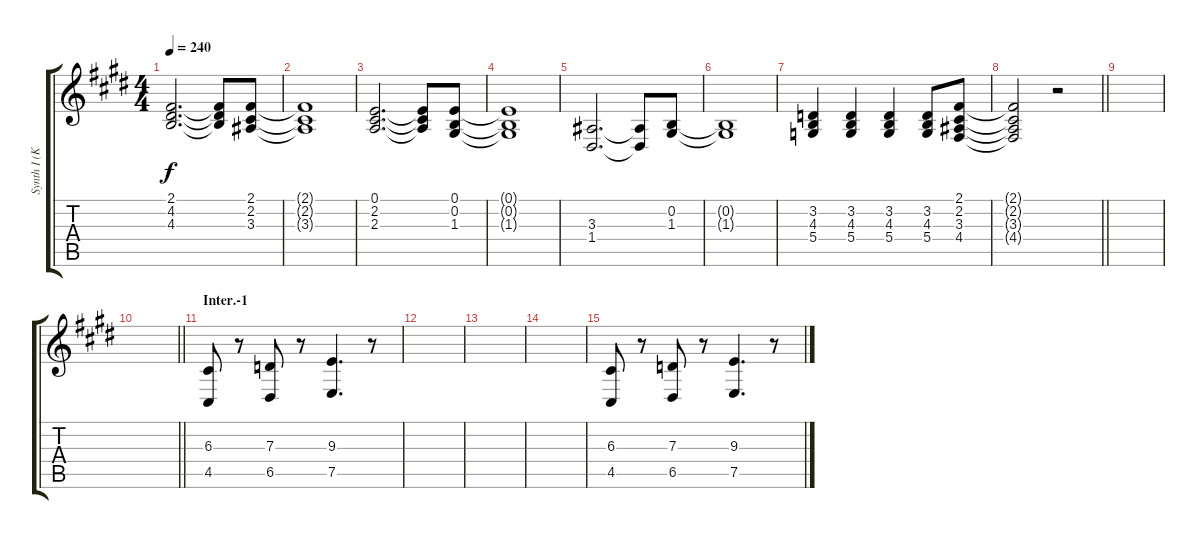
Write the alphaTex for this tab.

\track ("Synth I (Kotobuki Tsumugi)" "Synth I (K") {instrument drawbarorgan}
\staff {score tabs}
\tuning (E4 B3 G3 D3 A2 E2) {hide}
\ts (4 4)
\tempo 240
\clef g2
\ks e
(2.1 4.2 4.3).2{d dy f} (2.1{t} 4.2{t} 4.3{t}).8 (2.1 2.2 3.3).8 |
(2.1{t} 2.2{t} 3.3{t}).1 |
(0.1 2.2 2.3).2{d} (0.1{t} 2.2{t} 2.3{t}).8 (0.1 0.2 1.3).8 |
(0.1{t} 0.2{t} 1.3{t}).1 |
(3.3 1.4).2{d} (3.3{t} 1.4{t}).8 (0.2 1.3).8 |
(0.2{t} 1.3{t}).1 |
(3.2 4.3 5.4).4 (3.2 4.3 5.4).4 (3.2 4.3 5.4).4 (3.2 4.3 5.4).8 (2.1 2.2 3.3 4.4).8 |
\barLineRight lightlight
(2.1{t} 2.2{t} 3.3{t} 4.4{t}).2 r.2 |
|
\barLineRight lightlight
|
\section ("" "Inter.-1")
(6.3 4.5).8 r.8 (7.3 6.5).8 r.8 (9.3 7.5).4{d} r.8 |
|
|
|
(6.3 4.5).8 r.8 (7.3 6.5).8 r.8 (9.3 7.5).4{d} r.8
